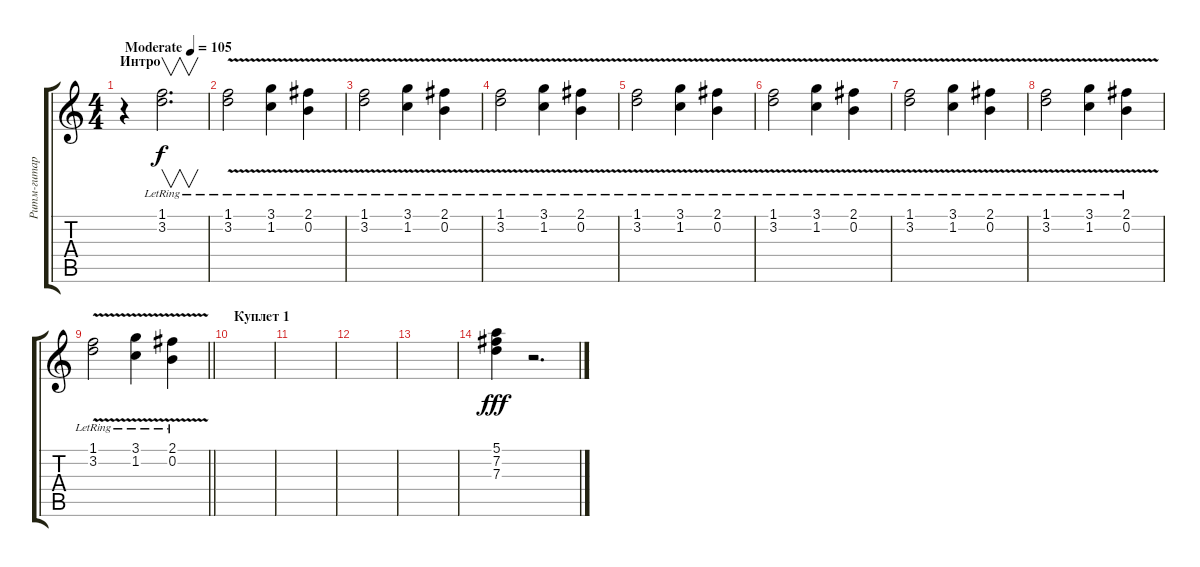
\track ("Ритм-гитара" "Ритм-гитар") {instrument overdrivenguitar}
\staff {score tabs}
\tuning (E4 B3 G3 D3 A2 E2) {hide}
\ts (4 4)
\section ("" "Интро")
\tempo (105 "Moderate")
\clef g2
\ks c
r.4{dy f instrument overdrivenguitar} (1.1{lr} 3.2{lr}).2{v d} |
(1.1{v lr} 3.2{v lr}).2 (3.1{v lr} 1.2{v lr}).4 (2.1{v lr} 0.2{v}).4 |
(1.1{v lr} 3.2{v lr}).2 (3.1{v lr} 1.2{v lr}).4 (2.1{v lr} 0.2{v}).4 |
(1.1{v lr} 3.2{v lr}).2 (3.1{v lr} 1.2{v lr}).4 (2.1{v lr} 0.2{v}).4 |
(1.1{v lr} 3.2{v lr}).2 (3.1{v lr} 1.2{v lr}).4 (2.1{v lr} 0.2{v}).4 |
(1.1{v lr} 3.2{v lr}).2 (3.1{v lr} 1.2{v lr}).4 (2.1{v lr} 0.2{v}).4 |
(1.1{v lr} 3.2{v lr}).2 (3.1{v lr} 1.2{v lr}).4 (2.1{v lr} 0.2{v}).4 |
(1.1{v lr} 3.2{v lr}).2 (3.1{v lr} 1.2{v lr}).4 (2.1{v lr} 0.2{v}).4 |
\barLineRight lightlight
(1.1{v lr} 3.2{v lr}).2 (3.1{v lr} 1.2{v lr}).4 (2.1{v lr} 0.2{v}).4 |
\section ("" "Куплет 1")
|
|
|
|
(5.1 7.2 7.3).4{dy fff} r.2{d}
